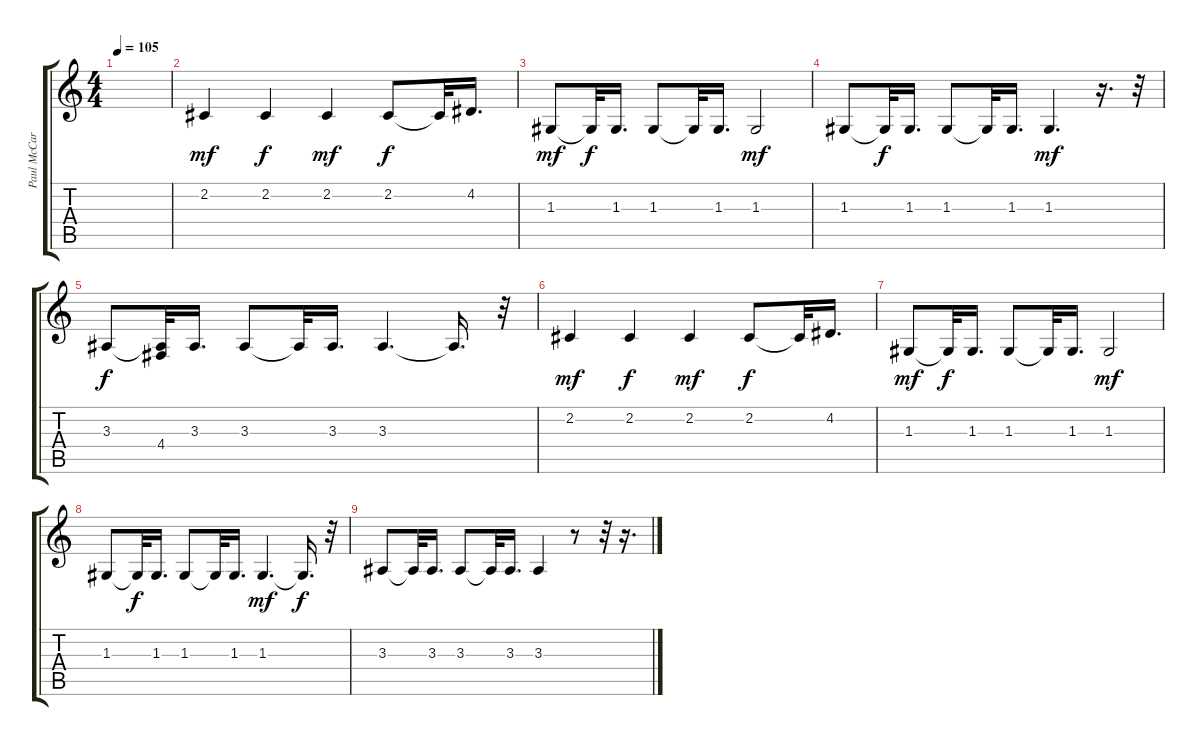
\track ("Paul McCartney (Voz)" "Paul McCar") {instrument tenorsax}
\staff {score tabs}
\tuning (E4 B3 G3 D3 A2 E2) {hide}
\ts (4 4)
\tempo 105
\clef g2
\ks c
|
2.2.4{dy mf} 2.2.4{dy f} 2.2.4{dy mf} 2.2.8{dy f} 2.2{t}.32 4.2.16{d} |
1.3.8{dy mf} 1.3{t}.32{dy f} 1.3.16{d} 1.3.8 1.3{t}.32 1.3.16{d} 1.3.2{dy mf} |
1.3.8 1.3{t}.32{dy f} 1.3.16{d} 1.3.8 1.3{t}.32 1.3.16{d} 1.3.4{d dy mf} r.16{d} r.32 |
3.3.8{dy f} (3.3{t} 4.4).32 3.3.16{d} 3.3.8 3.3{t}.32 3.3.16{d} 3.3.4{d} 3.3{t}.16{d} r.32 |
2.2.4{dy mf} 2.2.4{dy f} 2.2.4{dy mf} 2.2.8{dy f} 2.2{t}.32 4.2.16{d} |
1.3.8{dy mf} 1.3{t}.32{dy f} 1.3.16{d} 1.3.8 1.3{t}.32 1.3.16{d} 1.3.2{dy mf} |
1.3.8 1.3{t}.32{dy f} 1.3.16{d} 1.3.8 1.3{t}.32 1.3.16{d} 1.3.4{d dy mf} 1.3{t}.16{d dy f} r.32 |
3.3.8 3.3{t}.32 3.3.16{d} 3.3.8 3.3{t}.32 3.3.16{d} 3.3.4 r.8 r.32 r.16{d}
